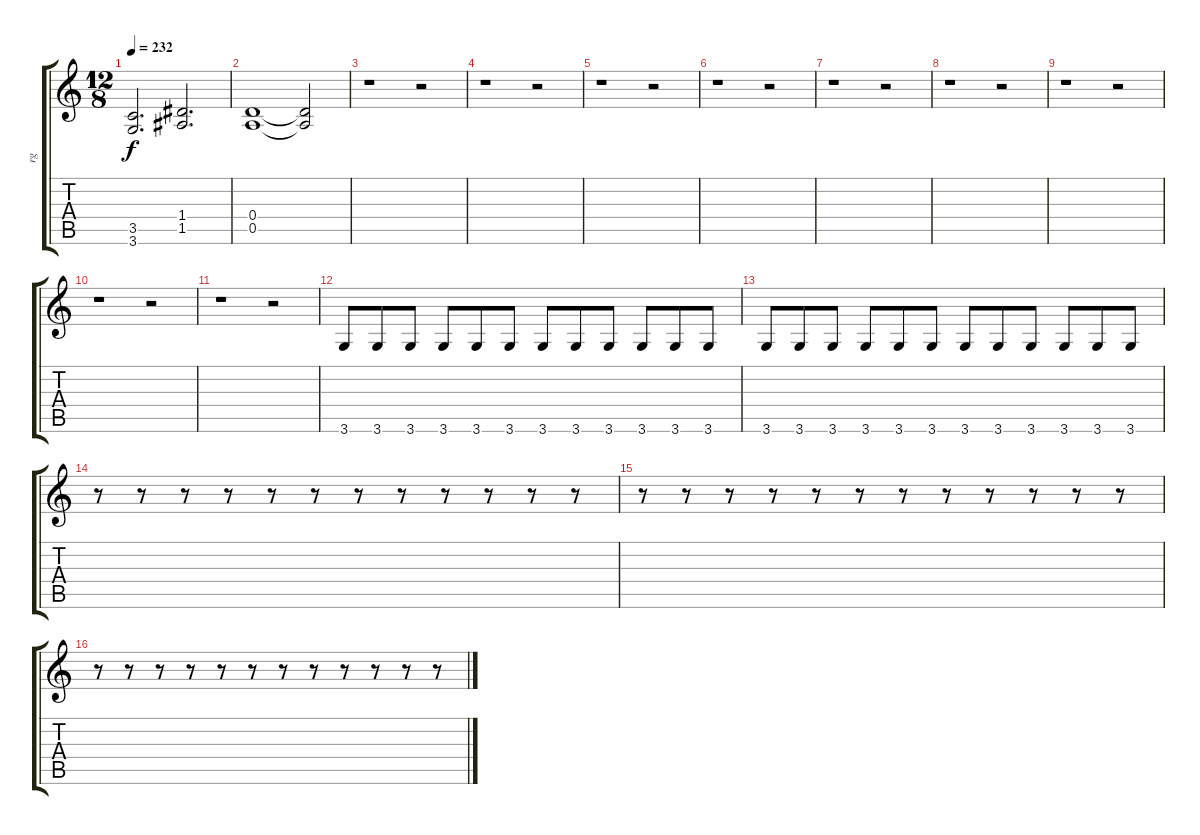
\track ("rg" "rg") {instrument distortionguitar}
\staff {score tabs}
\tuning (E4 B3 G3 D3 A2 E2) {hide}
\ts (12 8)
\tempo 232
\clef g2
\ks c
(3.5 3.6).2{d dy f} (1.4 1.5).2{d} |
(0.4 0.5).1 (0.4{t} 0.5{t}).2 |
r.1 r.2 |
r.1 r.2 |
r.1 r.2 |
r.1 r.2 |
r.1 r.2 |
r.1 r.2 |
r.1 r.2 |
r.1 r.2 |
r.1 r.2 |
3.6.8 3.6.8 3.6.8 3.6.8 3.6.8 3.6.8 3.6.8 3.6.8 3.6.8 3.6.8 3.6.8 3.6.8 |
3.6.8 3.6.8 3.6.8 3.6.8 3.6.8 3.6.8 3.6.8 3.6.8 3.6.8 3.6.8 3.6.8 3.6.8 |
r.8 r.8 r.8 r.8 r.8 r.8 r.8 r.8 r.8 r.8 r.8 r.8 |
r.8 r.8 r.8 r.8 r.8 r.8 r.8 r.8 r.8 r.8 r.8 r.8 |
r.8 r.8 r.8 r.8 r.8 r.8 r.8 r.8 r.8 r.8 r.8 r.8
